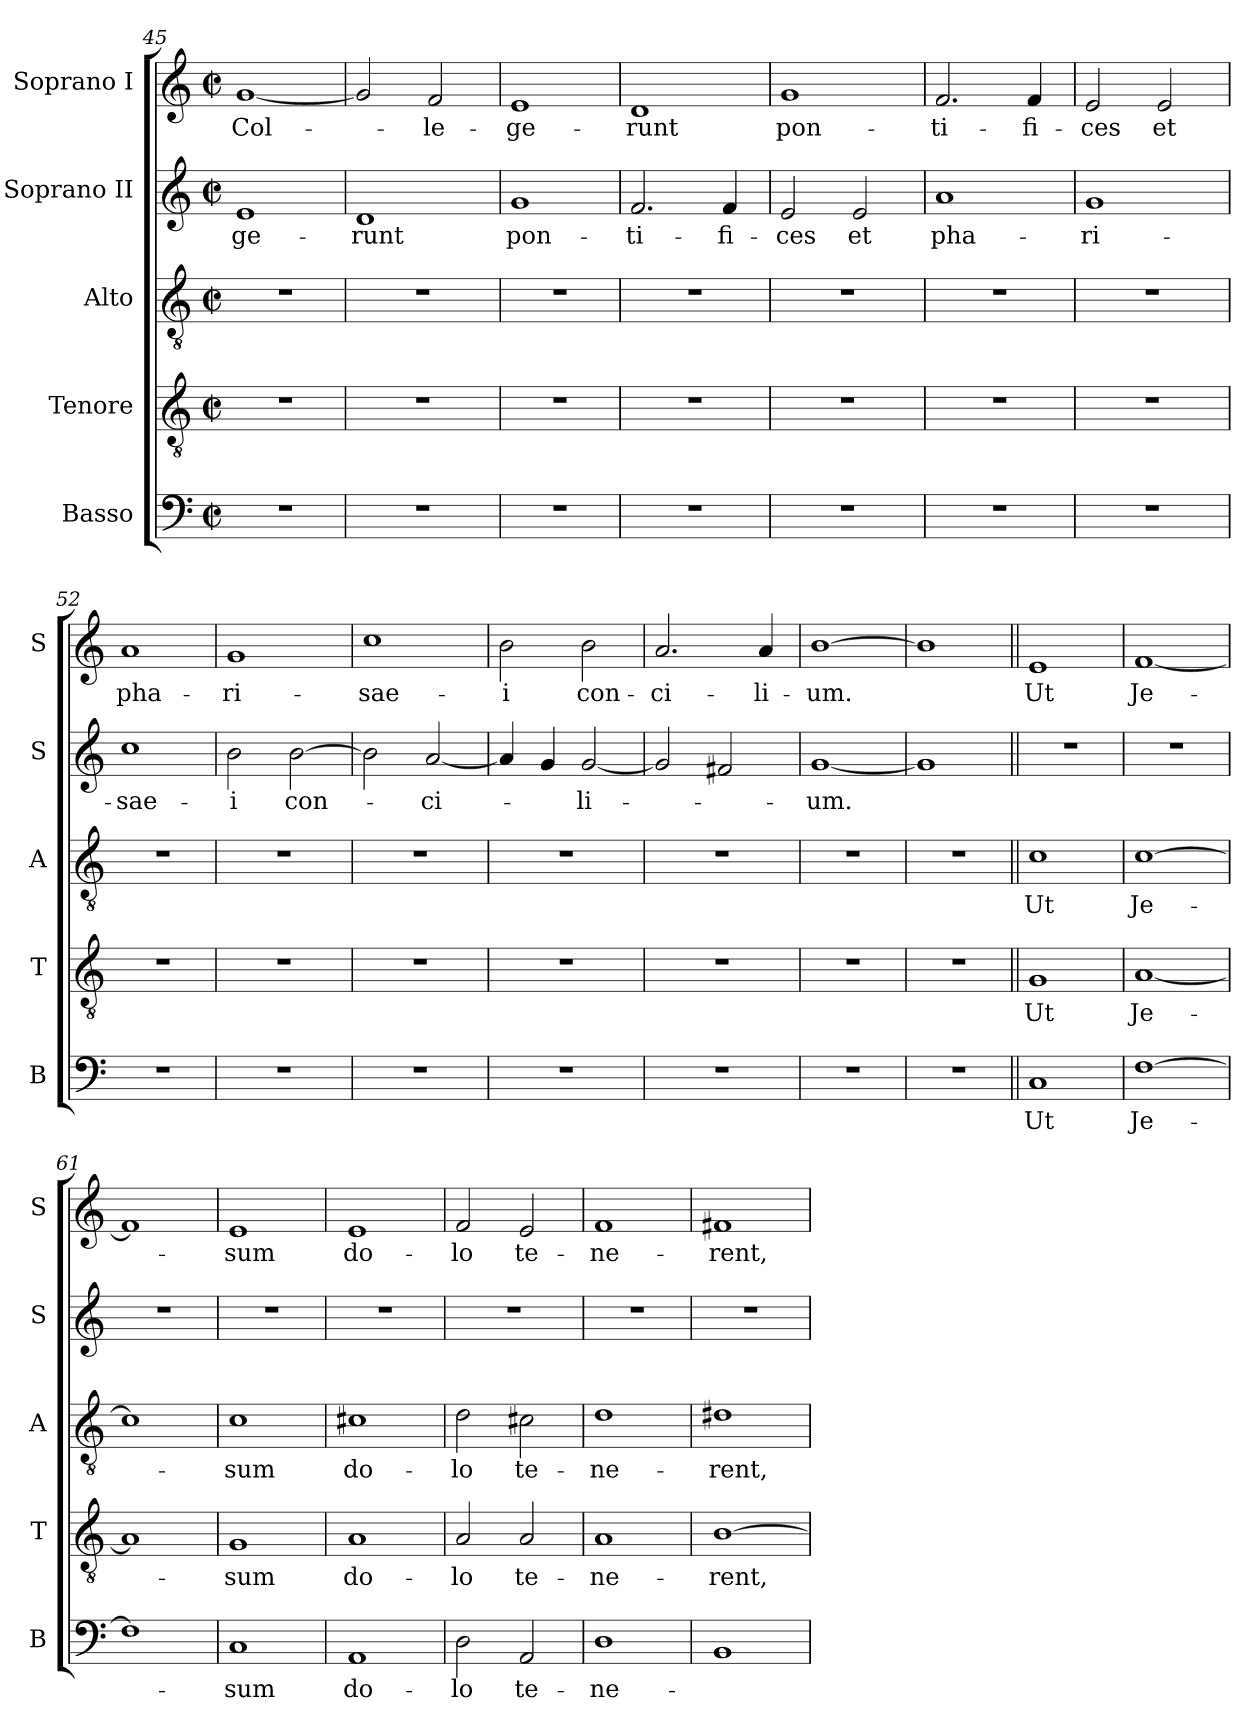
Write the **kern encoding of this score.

**kern	**text	**kern	**text	**kern	**text	**kern	**text	**kern	**text
*part5	*part5	*part4	*part4	*part3	*part3	*part2	*part2	*part1	*part1
*staff5	*staff5	*staff4	*staff4	*staff3	*staff3	*staff2	*staff2	*staff1	*staff1
*I"Basso	*	*I"Tenore	*	*I"Alto	*	*I"Soprano II	*	*I"Soprano I	*
*I'B	*	*I'T	*	*I'A	*	*I'S	*	*I'S	*
*clefF4	*	*clefGv2	*	*clefGv2	*	*clefG2	*	*clefG2	*
*k[]	*	*k[]	*	*k[]	*	*k[]	*	*k[]	*
*M2/2	*	*M2/2	*	*M2/2	*	*M2/2	*	*M2/2	*
*met(c|)	*	*met(c|)	*	*met(c|)	*	*met(c|)	*	*met(c|)	*
=45	=45	=45	=45	=45	=45	=45	=45	=45	=45
1r	.	1r	.	1r	.	1e	-ge-	[1g	Col-
=46	=46	=46	=46	=46	=46	=46	=46	=46	=46
1r	.	1r	.	1r	.	1d	-runt	2g/]	.
.	.	.	.	.	.	.	.	2f/	-le-
=47	=47	=47	=47	=47	=47	=47	=47	=47	=47
1r	.	1r	.	1r	.	1g	pon-	1e	-ge-
=48	=48	=48	=48	=48	=48	=48	=48	=48	=48
1r	.	1r	.	1r	.	2.f/	-ti-	1d	-runt
.	.	.	.	.	.	4f/	-fi-	.	.
=49	=49	=49	=49	=49	=49	=49	=49	=49	=49
1r	.	1r	.	1r	.	2e/	-ces	1g	pon-
.	.	.	.	.	.	2e/	et	.	.
=50	=50	=50	=50	=50	=50	=50	=50	=50	=50
1r	.	1r	.	1r	.	1a	pha-	2.f/	-ti-
.	.	.	.	.	.	.	.	4f/	-fi-
=51	=51	=51	=51	=51	=51	=51	=51	=51	=51
1r	.	1r	.	1r	.	1g	-ri-	2e/	-ces
.	.	.	.	.	.	.	.	2e/	et
=52	=52	=52	=52	=52	=52	=52	=52	=52	=52
1r	.	1r	.	1r	.	1cc	-sae-	1a	pha-
=53	=53	=53	=53	=53	=53	=53	=53	=53	=53
1r	.	1r	.	1r	.	2b\	-i	1g	-ri-
.	.	.	.	.	.	[2b\	con-	.	.
=54	=54	=54	=54	=54	=54	=54	=54	=54	=54
1r	.	1r	.	1r	.	2b\]	.	1cc	-sae-
.	.	.	.	.	.	[2a/	-ci-	.	.
=55	=55	=55	=55	=55	=55	=55	=55	=55	=55
1r	.	1r	.	1r	.	4a/]	.	2b\	-i
.	.	.	.	.	.	4g/	.	.	.
.	.	.	.	.	.	[2g/	-li-	2b\	con-
=56	=56	=56	=56	=56	=56	=56	=56	=56	=56
1r	.	1r	.	1r	.	2g/]	.	2.a/	-ci-
.	.	.	.	.	.	2f#X/	.	.	.
.	.	.	.	.	.	.	.	4a/	-li-
=57	=57	=57	=57	=57	=57	=57	=57	=57	=57
1r	.	1r	.	1r	.	[1g	-um.	[1b	-um.
=58	=58	=58	=58	=58	=58	=58	=58	=58	=58
1r	.	1r	.	1r	.	1g]	.	1b]	.
=59||	=59||	=59||	=59||	=59||	=59||	=59||	=59||	=59||	=59||
1C	Ut	1G	Ut	1c	Ut	1r	.	1e	Ut
=60	=60	=60	=60	=60	=60	=60	=60	=60	=60
[1F	Je-	[1A	Je-	[1c	Je-	1r	.	[1f	Je-
=61	=61	=61	=61	=61	=61	=61	=61	=61	=61
1F]	.	1A]	.	1c]	.	1r	.	1f]	.
=62	=62	=62	=62	=62	=62	=62	=62	=62	=62
1C	-sum	1G	-sum	1c	-sum	1r	.	1e	-sum
=63	=63	=63	=63	=63	=63	=63	=63	=63	=63
1AA	do-	1A	do-	1c#X	do-	1r	.	1e	do-
=64	=64	=64	=64	=64	=64	=64	=64	=64	=64
2D\	-lo	2A/	-lo	2d\	-lo	1r	.	2f/	-lo
2AA/	te-	2A/	te-	2c#X\	te-	.	.	2e/	te-
=65	=65	=65	=65	=65	=65	=65	=65	=65	=65
1D	-ne-	1A	-ne-	1d	-ne-	1r	.	1f	-ne-
=66	=66	=66	=66	=66	=66	=66	=66	=66	=66
1BB	.	[1B	-rent,	1d#X	-rent,	1r	.	1f#X	-rent,
=	=	=	=	=	=	=	=	=	=
*-	*-	*-	*-	*-	*-	*-	*-	*-	*-
